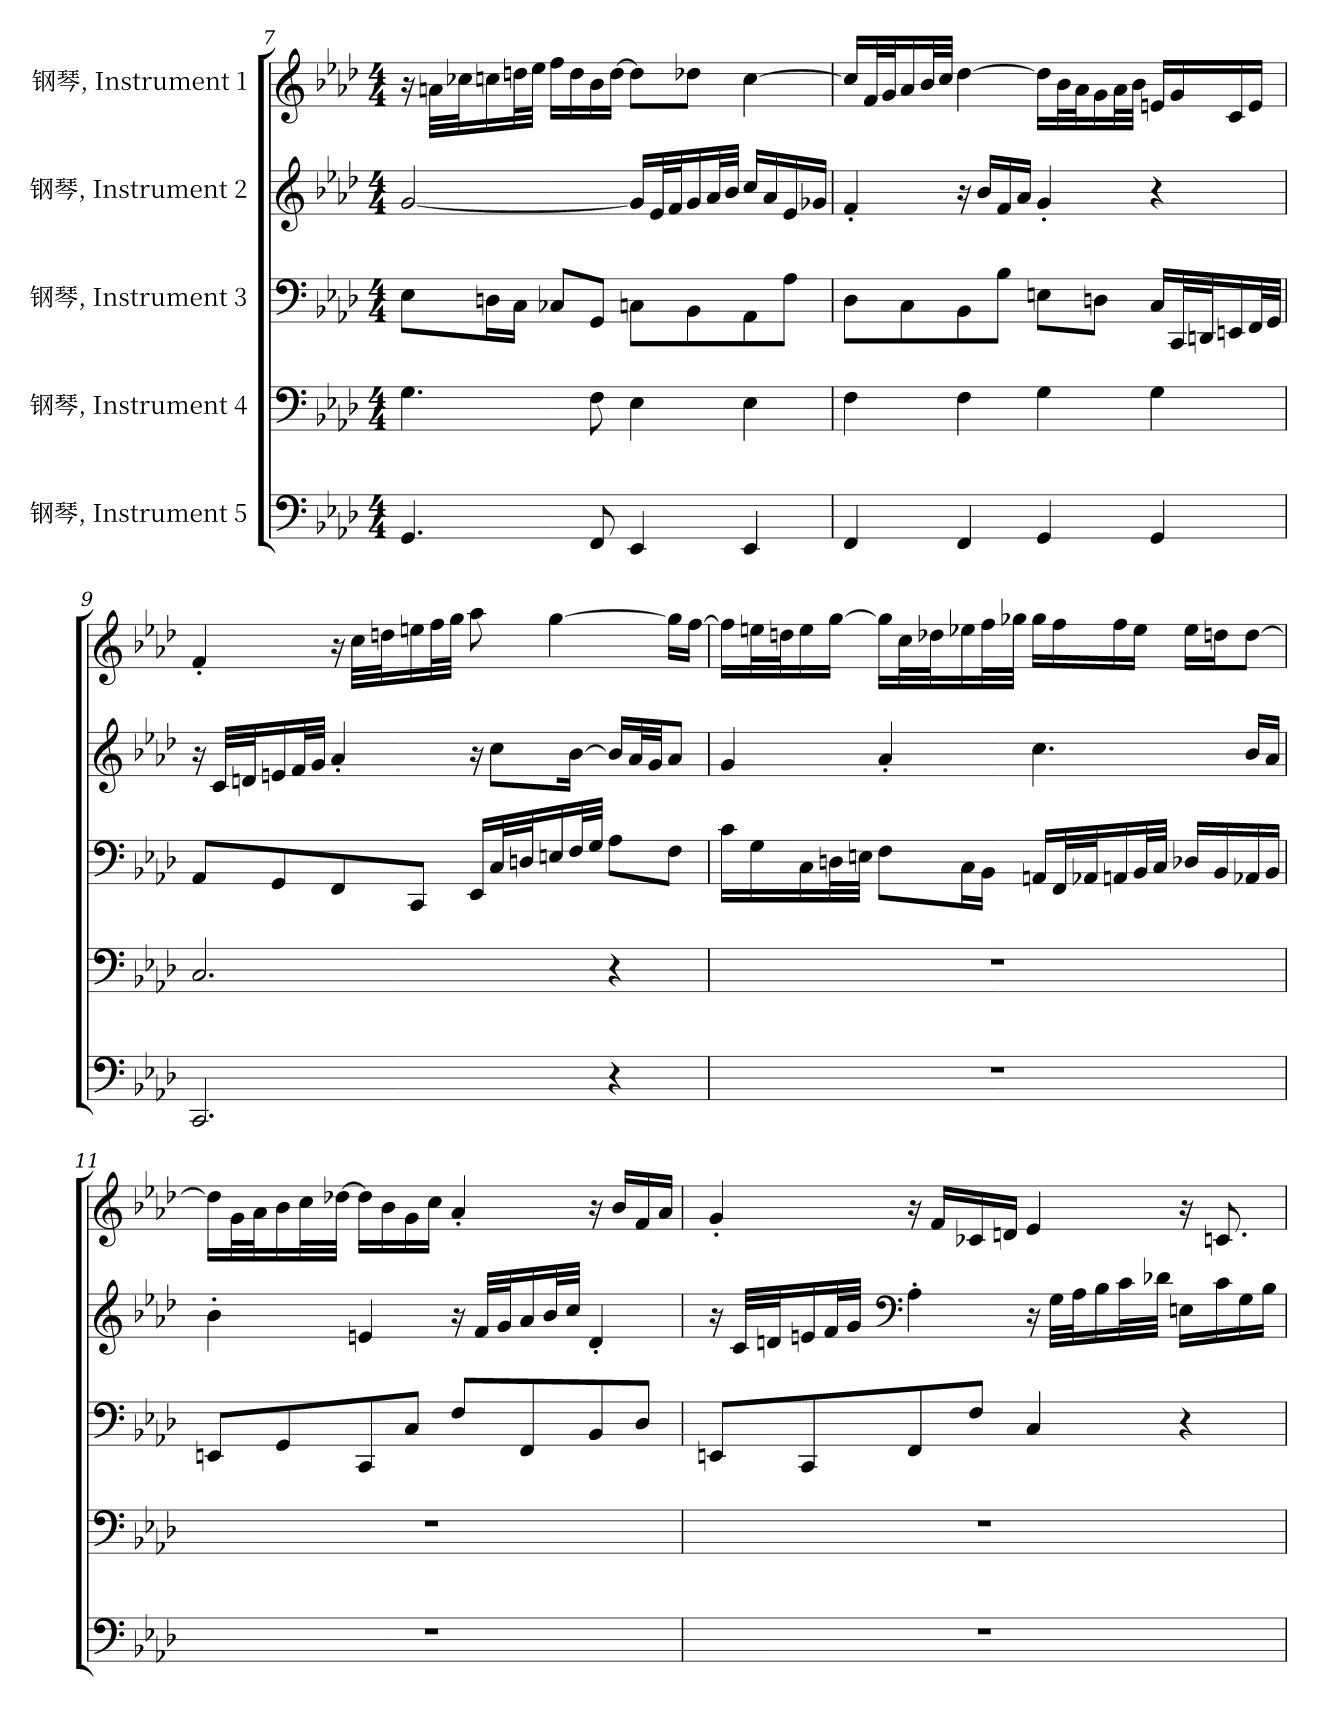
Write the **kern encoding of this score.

**kern	**kern	**kern	**kern	**kern
*part5	*part4	*part3	*part2	*part1
*staff5	*staff4	*staff3	*staff2	*staff1
*I"钢琴, Instrument 5	*I"钢琴, Instrument 4	*I"钢琴, Instrument 3	*I"钢琴, Instrument 2	*I"钢琴, Instrument 1
!!LO:LB:g=z
*clefF4	*clefF4	*clefF4	*clefG2	*clefG2
*k[b-e-a-d-]	*k[b-e-a-d-]	*k[b-e-a-d-]	*k[b-e-a-d-]	*k[b-e-a-d-]
*M4/4	*M4/4	*M4/4	*M4/4	*M4/4
=7	=7	=7	=7	=7
4.GG/	4.G\	8E-\L	[2g/	16r
.	.	.	.	32an\LLL
.	.	.	.	32cc-X\J
.	.	16Dn\L	.	16ccn\
.	.	16C\JJ	.	32ddn\L
.	.	.	.	32ee-\JJJ
.	.	8C-X/L	.	16ff\LL
.	.	.	.	16dd\
8FF/	8F\	8GG/J	.	16b-\
.	.	.	.	[16dd\JJ
4EE-/	4E-\	8Cn\L	16g/LL]	8dd\L]
.	.	.	32e-/L	.
.	.	.	32f/J	.
.	.	8BB-\	16g/	8dd-X\J
.	.	.	32a-/L	.
.	.	.	32b-/JJJ	.
4EE-/	4E-\	8AA-\	16cc/LL	[4cc\
.	.	.	16a-/	.
.	.	8A-\J	16e-/	.
.	.	.	16g-X/JJ	.
!!LO:PB:g=z
=8	=8	=8	=8	=8
4FF/	4F\	8D-\L	4f'/	16cc/LL]
.	.	.	.	32f/L
.	.	.	.	32g/J
.	.	8C\	.	16a-/
.	.	.	.	32b-/L
.	.	.	.	32cc/JJJ
4FF/	4F\	8BB-\	16r	[4dd-\
.	.	.	16b-/LL	.
.	.	8B-\J	16f/	.
.	.	.	16a-/JJ	.
4GG/	4G\	8En\L	4g'/	16dd-\LL]
.	.	.	.	32b-\L
.	.	.	.	32a-\J
.	.	8Dn\J	.	16g\
.	.	.	.	32a-\L
.	.	.	.	32b-\JJJ
4GG/	4G\	16C/LL	4r	16en/LL
.	.	32CC/L	.	16g/
.	.	32DDn/J	.	.
.	.	16EEn/	.	16c/
.	.	32FF/L	.	16e/JJ
.	.	32GG/JJJ	.	.
!!LO:LB:g=z
=9	=9	=9	=9	=9
2.CC/	2.C/	8AA-/L	16r	4f'/
.	.	.	32c/LLL	.
.	.	.	32dn/J	.
.	.	8GG/	16en/	.
.	.	.	32f/L	.
.	.	.	32g/JJJ	.
.	.	8FF/	4a-'/	16r
.	.	.	.	32cc\LLL
.	.	.	.	32ddn\J
.	.	8CC/J	.	16een\
.	.	.	.	32ff\L
.	.	.	.	32gg\JJJ
.	.	16EE-/LL	16r	8aa-\
.	.	32C/L	8cc\L	.
.	.	32Dn/J	.	.
.	.	16En/	.	[4gg\
.	.	32F/L	[16b-\Jk	.
.	.	32G/JJJ	.	.
4r	4r	8A-\L	16b-/LL]	.
.	.	.	32a-/L	.
.	.	.	32g/JJ	.
.	.	8F\J	8a-/J	16gg\LL]
.	.	.	.	[16ff\JJ
!!LO:PB:g=z
=10	=10	=10	=10	=10
1r	1r	16c\LL	4g/	16ff\LL]
.	.	16G\	.	32een\L
.	.	.	.	32ddn\J
.	.	16C\	.	16ee\
.	.	32Dn\L	.	[16gg\JJ
.	.	32En\JJJ	.	.
.	.	8F\L	4a-'/	16gg\LL]
.	.	.	.	32cc\L
.	.	.	.	32dd-X\J
.	.	16C\L	.	16ee-X\
.	.	16BB-\JJ	.	32ff\L
.	.	.	.	32gg-X\JJJ
.	.	16AAn/LL	4.cc\	16gg-\LL
.	.	32FF/L	.	16ff\
.	.	32AA-X/J	.	.
.	.	16AAn/	.	16ff\
.	.	32BB-/L	.	16ee-\JJ
.	.	32C/JJJ	.	.
.	.	16D-X/LL	.	16ee-\LL
.	.	16BB-/	.	16ddn\J
.	.	16AA-X/	16b-/LL	[8dd\J
.	.	16BB-/JJ	16a-/JJ	.
!!LO:LB:g=z
=11	=11	=11	=11	=11
1r	1r	8EEn/L	4b-'\	16dd\LL]
.	.	.	.	32g\L
.	.	.	.	32a-\J
.	.	8GG/	.	16b-\
.	.	.	.	32cc\L
.	.	.	.	[32dd-X\JJJ
.	.	8CC/	4en/	16dd-\LL]
.	.	.	.	16b-\
.	.	8C/J	.	16g\
.	.	.	.	16cc\JJ
.	.	8F/L	16r	4a-'/
.	.	.	32f/LLL	.
.	.	.	32g/J	.
.	.	8FF/	16a-/	.
.	.	.	32b-/L	.
.	.	.	32cc/JJJ	.
.	.	8BB-/	4d-'/	16r
.	.	.	.	16b-/LL
.	.	8D-/J	.	16f/
.	.	.	.	16a-/JJ
!!LO:PB:g=z
=12	=12	=12	=12	=12
1r	1r	8EEn/L	16r	4g'/
.	.	.	32c/LLL	.
.	.	.	32dn/J	.
.	.	8CC/	16en/	.
.	.	.	32f/L	.
.	.	.	32g/JJJ	.
*	*	*	*clefF4	*
.	.	8FF/	4A-'\	16r
.	.	.	.	16f/LL
.	.	8F/J	.	16c-X/
.	.	.	.	16dn/JJ
.	.	4C/	16r	4e-/
.	.	.	32G\LLL	.
.	.	.	32A-\J	.
.	.	.	16B-\	.
.	.	.	32c\L	.
.	.	.	32d-X\JJJ	.
.	.	4r	16En\LL	16r
.	.	.	16c\	8.cn/
.	.	.	16G\	.
.	.	.	16B-\JJ	.
=	=	=	=	=
*-	*-	*-	*-	*-
